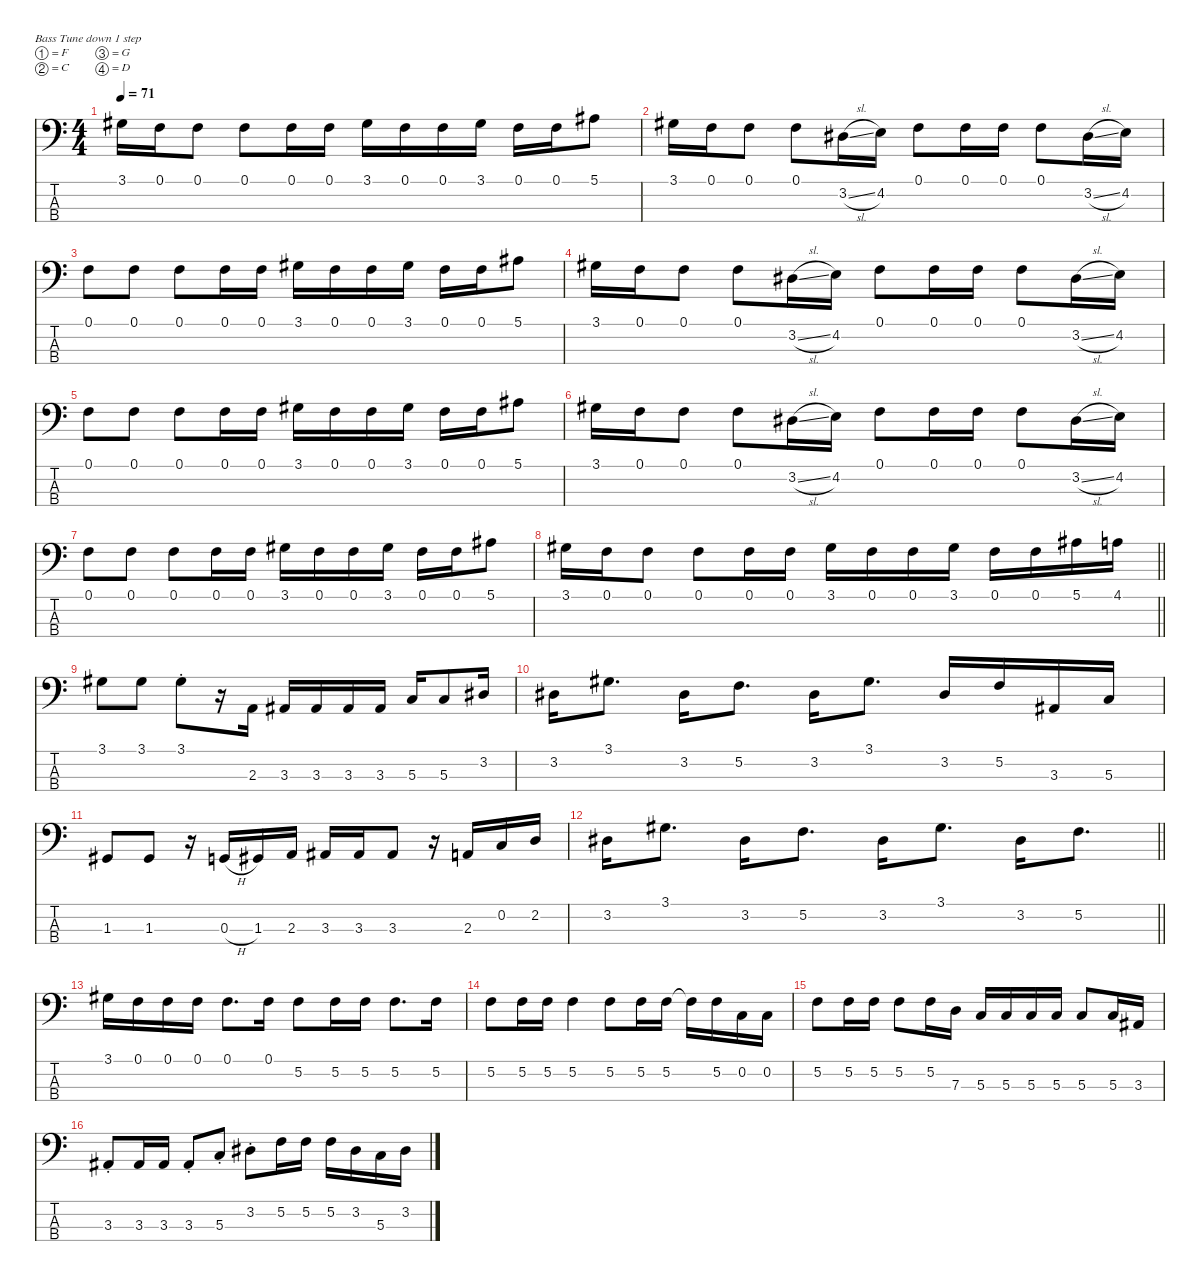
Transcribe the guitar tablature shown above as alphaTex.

\defaultSystemsLayout 4
\hideDynamics
\bracketExtendMode nobrackets
\singleTrackTrackNamePolicy hidden
\multiTrackTrackNamePolicy hidden
\firstSystemTrackNameMode fullname
\firstSystemTrackNameOrientation horizontal
\otherSystemsTrackNameOrientation horizontal
\track ("Bass" "el.bs.") {instrument electricbassfinger}
\staff {score tabs}
\tuning (F2 C2 G1 D1)
\ts (4 4)
\tempo 71
\clef f4
\ks c
3.1{acc #}.16{dy mf beam Down} 0.1.16{beam Down} 0.1.8{beam Down} 0.1.8{beam Down} 0.1.16{beam Down} 0.1.16{beam Down} 3.1{acc #}.16{beam Down} 0.1.16{beam Down} 0.1.16{beam Down} 3.1{acc #}.16{beam Down} 0.1.16{beam Down} 0.1.16{beam Down} 5.1{acc #}.8{beam Down} |
3.1{acc #}.16{beam Down} 0.1.16{beam Down} 0.1.8{beam Down} 0.1.8{beam Down} 3.2{sl acc #}.16{beam Down} 4.2.16{beam Down} 0.1.8{beam Down} 0.1.16{beam Down} 0.1.16{beam Down} 0.1.8{beam Down} 3.2{sl acc #}.16{beam Down} 4.2.16{beam Down} |
0.1.8{beam Down} 0.1.8{beam Down} 0.1.8{beam Down} 0.1.16{beam Down} 0.1.16{beam Down} 3.1{acc #}.16{beam Down} 0.1.16{beam Down} 0.1.16{beam Down} 3.1{acc #}.16{beam Down} 0.1.16{beam Down} 0.1.16{beam Down} 5.1{acc #}.8{beam Down} |
3.1{acc #}.16{beam Down} 0.1.16{beam Down} 0.1.8{beam Down} 0.1.8{beam Down} 3.2{sl acc #}.16{beam Down} 4.2.16{beam Down} 0.1.8{beam Down} 0.1.16{beam Down} 0.1.16{beam Down} 0.1.8{beam Down} 3.2{sl acc #}.16{beam Down} 4.2.16{beam Down} |
0.1.8{beam Down} 0.1.8{beam Down} 0.1.8{beam Down} 0.1.16{beam Down} 0.1.16{beam Down} 3.1{acc #}.16{beam Down} 0.1.16{beam Down} 0.1.16{beam Down} 3.1{acc #}.16{beam Down} 0.1.16{beam Down} 0.1.16{beam Down} 5.1{acc #}.8{beam Down} |
3.1{acc #}.16{beam Down} 0.1.16{beam Down} 0.1.8{beam Down} 0.1.8{beam Down} 3.2{sl acc #}.16{beam Down} 4.2.16{beam Down} 0.1.8{beam Down} 0.1.16{beam Down} 0.1.16{beam Down} 0.1.8{beam Down} 3.2{sl acc #}.16{beam Down} 4.2.16{beam Down} |
0.1.8{beam Down} 0.1.8{beam Down} 0.1.8{beam Down} 0.1.16{beam Down} 0.1.16{beam Down} 3.1{acc #}.16{beam Down} 0.1.16{beam Down} 0.1.16{beam Down} 3.1{acc #}.16{beam Down} 0.1.16{beam Down} 0.1.16{beam Down} 5.1{acc #}.8{beam Down} |
\barLineRight lightlight
3.1{acc #}.16{beam Down} 0.1.16{beam Down} 0.1.8{beam Down} 0.1.8{beam Down} 0.1.16{beam Down} 0.1.16{beam Down} 3.1{acc #}.16{beam Down} 0.1.16{beam Down} 0.1.16{beam Down} 3.1{acc #}.16{beam Down} 0.1.16{beam Down} 0.1.16{beam Down} 5.1{acc #}.16{beam Down} 4.1.16{dy f beam Down} |
3.1{acc #}.8{dy mf beam Down} 3.1{acc #}.8{beam Down} 3.1{st acc #}.8{beam Down} r.16{beam Down} 2.3.16{beam Down} 3.3{acc #}.16{beam Up} 3.3{acc #}.16{beam Up} 3.3{acc #}.16{beam Up} 3.3{acc #}.16{beam Up} 5.3.16{beam Up} 5.3.8{beam Up} 3.2{acc #}.16{beam Up} |
3.2{acc #}.16{beam Down} 3.1{acc #}.8{d beam Down} 3.2{acc #}.16{beam Down} 5.2.8{d beam Down} 3.2{acc #}.16{beam Down} 3.1{acc #}.8{d beam Down} 3.2{acc #}.16{beam Up} 5.2.16{beam Up} 3.3{acc #}.16{beam Up} 5.3.16{beam Up} |
1.3{acc #}.8{beam Up} 1.3{acc #}.8{beam Up} r.16{beam Up} 0.3{h}.16{beam Up} 1.3{acc #}.16{beam Up} 2.3.16{beam Up} 3.3{acc #}.16{beam Up} 3.3{acc #}.16{beam Up} 3.3{acc #}.8{beam Up} r.16{beam Up} 2.3.16{beam Up} 0.2.16{beam Up} 2.2.16{beam Up} |
\barLineRight lightlight
3.2{acc #}.16{beam Down} 3.1{acc #}.8{d beam Down} 3.2{acc #}.16{beam Down} 5.2.8{d beam Down} 3.2{acc #}.16{beam Down} 3.1{acc #}.8{d beam Down} 3.2{acc #}.16{beam Down} 5.2.8{d beam Down} |
3.1{acc #}.16{dy f beam Down} 0.1.16{beam Down} 0.1.16{beam Down} 0.1.16{beam Down} 0.1.8{d beam Down} 0.1.16{beam Down} 5.2.8{beam Down} 5.2.16{beam Down} 5.2.16{beam Down} 5.2.8{d beam Down} 5.2.16{beam Down} |
5.2.8{beam Down} 5.2.16{beam Down} 5.2.16{beam Down} 5.2.4{beam Down} 5.2.8{beam Down} 5.2.16{beam Down} 5.2.16{beam Down} 5.2{t}.16{beam Down} 5.2.16{beam Down} 0.2.16{beam Down} 0.2.16{beam Down} |
5.2.8{beam Down} 5.2.16{beam Down} 5.2.16{beam Down} 5.2.8{beam Down} 5.2.16{beam Down} 7.3.16{beam Down} 5.3.16{beam Up} 5.3.16{beam Up} 5.3.16{beam Up} 5.3.16{beam Up} 5.3.8{beam Up} 5.3.16{beam Up} 3.3{acc #}.16{beam Up} |
3.3{st acc #}.8{beam Up} 3.3{acc #}.16{beam Up} 3.3{acc #}.16{beam Up} 3.3{st acc #}.8{beam Up} 5.3{st}.8{beam Up} 3.2{st acc #}.8{beam Down} 5.2.16{beam Down} 5.2.16{beam Down} 5.2.16{beam Down} 3.2{acc #}.16{beam Down} 5.3.16{beam Down} 3.2{acc #}.16{beam Down}
